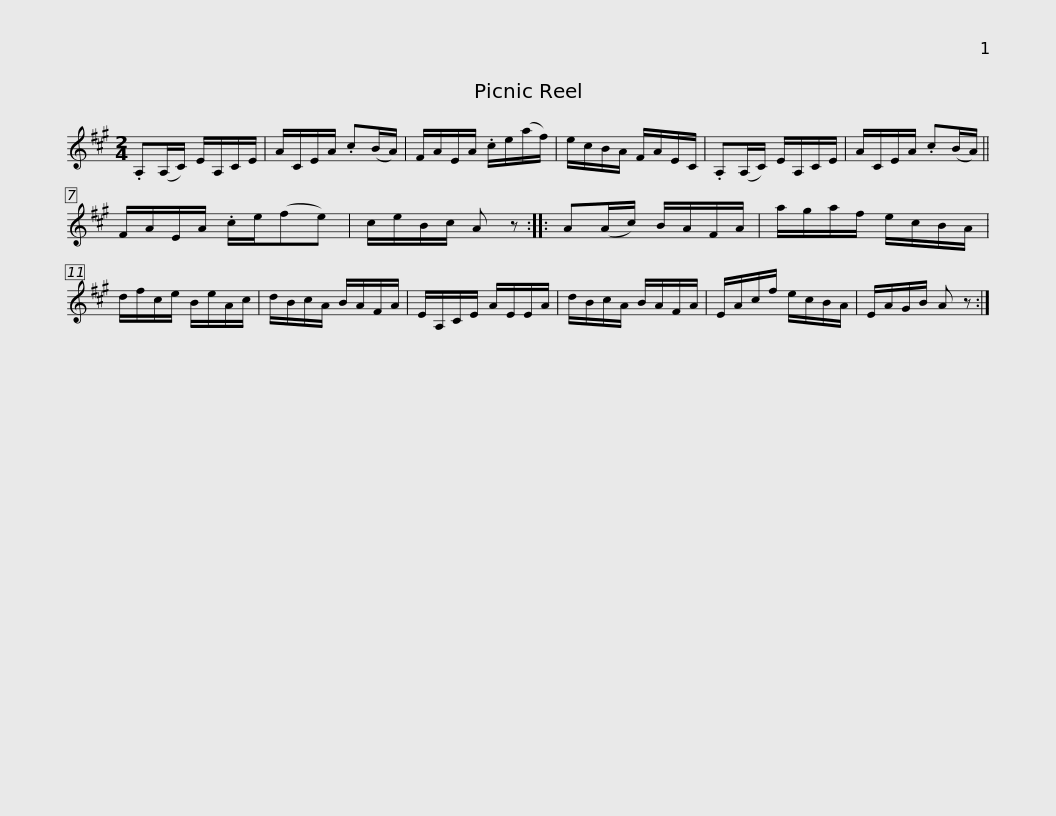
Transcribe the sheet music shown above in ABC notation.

X:1
L:1/8
M:2/4
I:linebreak $
K:A
V:1 treble
V:1
 .A,(A,/C/) E/A,/C/E/ | A/C/E/A/ .c(B/A/) | F/A/E/A/ .c/e/(a/f/) | e/c/B/A/ F/A/E/C/ | .A,(A,/C/) E/A,/C/E/ | %5
 A/C/E/A/ .c(B/A/) ||$ F/A/E/A/ .c/e/(fe) | c/e/B/c/ A z :: A(A/c/) B/A/F/A/ | a/g/a/f/ e/c/B/A/ | %10
 d/f/c/e/ B/e/A/c/ | d/B/c/A/ B/A/F/A/ |$ E/A,/C/E/ A/E/E/A/ | d/B/c/A/ B/A/F/A/ | E/A/c/f/ e/c/B/A/ | %15
 E/A/G/B/ A z :| %16
